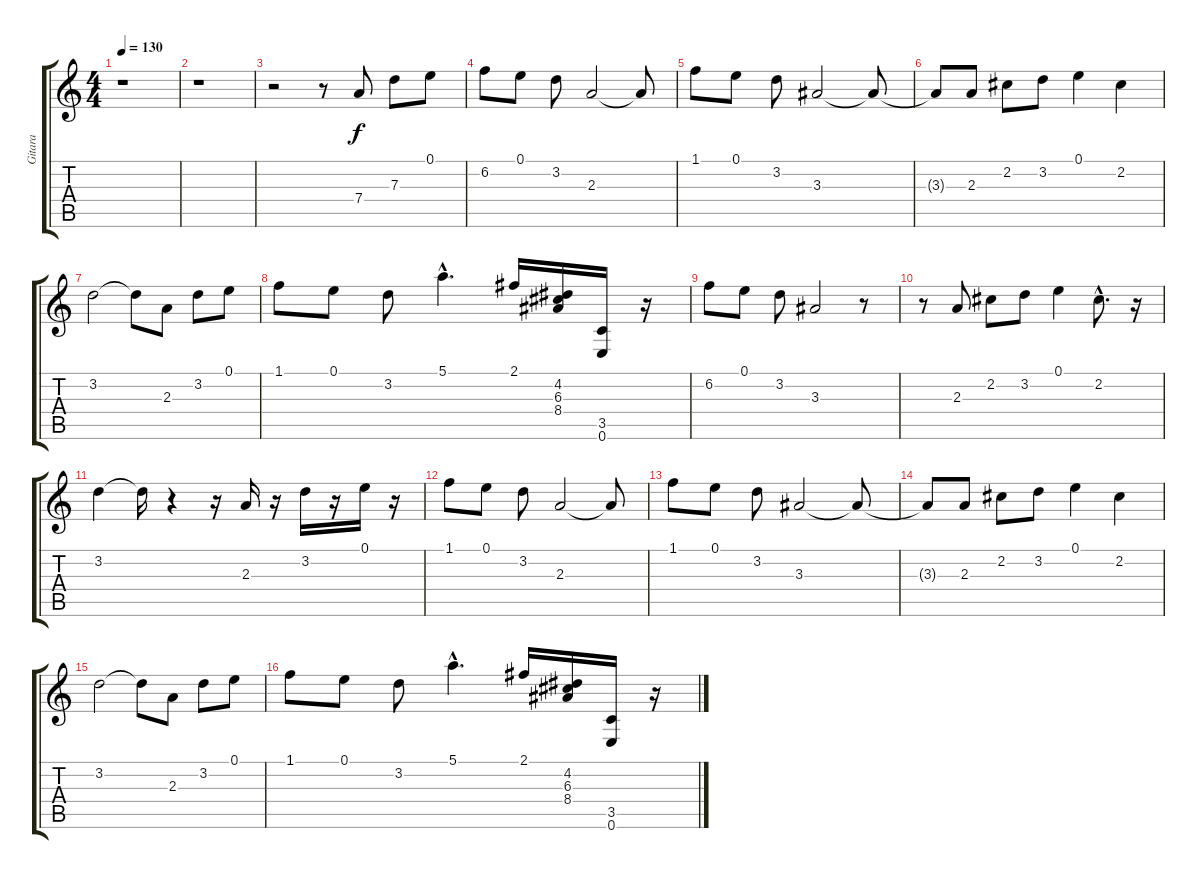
\track ("Gitara" "Gitara") {instrument distortionguitar}
\staff {score tabs}
\tuning (E4 B3 G3 D3 A2 E2) {hide}
\ts (4 4)
\tempo 130
\clef g2
\ks c
r.1{dy f} |
r.1 |
r.2 r.8 7.4.8 7.3.8 0.1.8 |
6.2.8 0.1.8 3.2.8 2.3.2 2.3{t}.8 |
1.1.8 0.1.8 3.2.8 3.3.2 3.3{t}.8 |
3.3{t}.8 2.3.8 2.2.8 3.2.8 0.1.4 2.2.4 |
3.2.2 3.2{t}.8 2.3.8 3.2.8 0.1.8 |
1.1.8 0.1.8 3.2.8 5.1{hac}.4{d} 2.1.16 (4.2 6.3 8.4).16 (3.5 0.6).16 r.16 |
6.2.8 0.1.8 3.2.8 3.3.2 r.8 |
r.8 2.3.8 2.2.8 3.2.8 0.1.4 2.2{hac}.8{d} r.16 |
3.2.4 3.2{t}.16 r.4 r.16 2.3.16 r.16 3.2.16 r.16 0.1.16 r.16 |
1.1.8 0.1.8 3.2.8 2.3.2 2.3{t}.8 |
1.1.8 0.1.8 3.2.8 3.3.2 3.3{t}.8 |
3.3{t}.8 2.3.8 2.2.8 3.2.8 0.1.4 2.2.4 |
3.2.2 3.2{t}.8 2.3.8 3.2.8 0.1.8 |
1.1.8 0.1.8 3.2.8 5.1{hac}.4{d} 2.1.16 (4.2 6.3 8.4).16 (3.5 0.6).16 r.16
